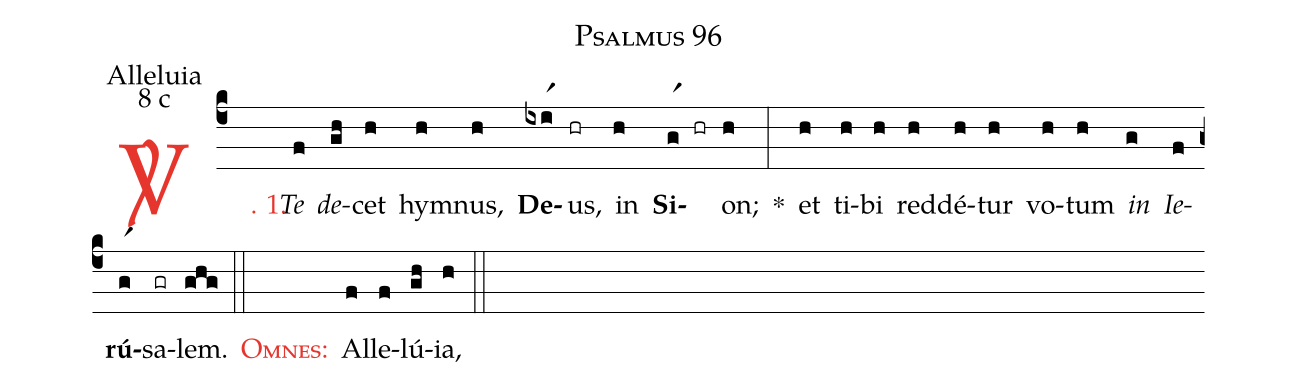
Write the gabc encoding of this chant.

name: Psalmus 96;
office-part: Alleluia;
mode: 8;
mode-differentia: c;
%%
(c4)

<c><sp>V/</sp>. 1.</c>() <i>Te</i>(f) <i>de</i>(gh)cet(h) hym(h)nus,(h) <b>De</b>(ixir1)us,(hr) in(h) <b>Si</b>(gr1 hr)on;(h) *(:) et(h) ti(h)bi(h) red(h)dé(h)tur(h) vo(h)tum(h) <i>in</i>(g) <i>Ie</i>(f)<b>rú</b>(gr1)sa(gr)lem.(ghg)

(::)

<nlba><c><sc>Omnes</sc>:</c>() Al</nlba>(f)le(f)lú(gh)ia,(h)

(::)
